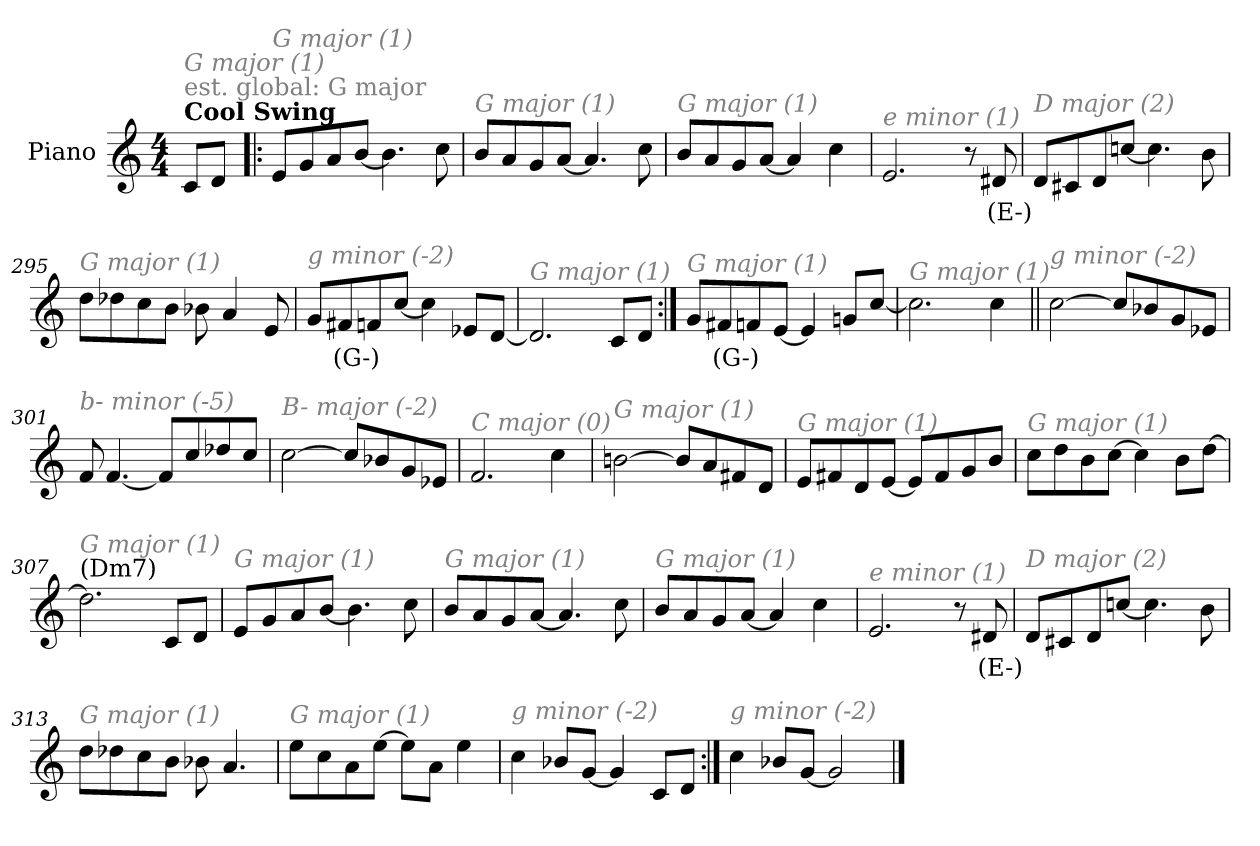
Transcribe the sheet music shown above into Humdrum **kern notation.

**kern	**text
*part1	*part1
*staff1	*staff1
*I"Piano	*
*I'Pno.	*
*clefG2	*
*k[]	*
*M4/4	*
=1	=1
!LO:TX:B:t=Cool Swing	!
!LO:TX:a:color=#808080:t=est. global&colon; G major	!
!LO:TX:i:color=#808080:t=G major (1)	!
8c/L	.
8d/J	.
=290!|:	=290!|:
!LO:TX:i:color=#808080:t=G major (1)	!
8e/L	.
8g/	.
8a/	.
[8b/J	.
4.b\]	.
8cc\	.
=291	=291
!LO:TX:i:color=#808080:t=G major (1)	!
8b/L	.
8a/	.
8g/	.
[8a/J	.
4.a/]	.
8cc\	.
=292	=292
!LO:TX:i:color=#808080:t=G major (1)	!
8b/L	.
8a/	.
8g/	.
[8a/J	.
4a/]	.
4cc\	.
=293	=293
!LO:TX:i:color=#808080:t=e minor (1)	!
2.e/	.
8r	.
8d#Xi/	(E-)
!!LO:LB:g=z
=294	=294
!LO:TX:i:color=#808080:t=D major (2)	!
8d/L	.
8c#X/	.
8d/	.
[8ccn/J	.
4.cc\]	.
8b\	.
=295	=295
!LO:TX:i:color=#808080:t=G major (1)	!
8dd\L	.
8dd-X\	.
8cc\	.
8b\J	.
8b-X\	.
4a/	.
8e/	.
=296	=296
!LO:TX:i:color=#808080:t=g minor (-2)	!
8g/L	.
8f#Xi/	(G-)
8f/	.
[8cc/J	.
4cc\]	.
8e-X/L	.
[8d/J	.
=297	=297
!LO:TX:i:color=#808080:t=G major (1)	!
2.d/]	.
8c/L	.
8d/J	.
!!LO:LB:g=z
=298:|!	=298:|!
!LO:TX:i:color=#808080:t=G major (1)	!
8g/L	.
8f#Xi/	(G-)
8f/	.
[8e/J	.
4e/]	.
8gn/L	.
[8cc/J	.
=299	=299
!LO:TX:i:color=#808080:t=G major (1)	!
2.cc\]	.
4cc\	.
!!LO:LB:g=z
=300||	=300||
!LO:TX:i:color=#808080:t=g minor (-2)	!
[2cc\	.
8cc/L]	.
8b-X/	.
8g/	.
8e-X/J	.
=301	=301
!LO:TX:i:color=#808080:t=b- minor (-5)	!
8f/	.
[4.f/	.
8f/L]	.
8cc/	.
8dd-X/	.
8cc/J	.
=302	=302
!LO:TX:i:color=#808080:t=B- major (-2)	!
[2cc\	.
8cc/L]	.
8b-X/	.
8g/	.
8e-X/J	.
=303	=303
!LO:TX:i:color=#808080:t=C major (0)	!
2.f/	.
4cc\	.
!!LO:LB:g=z
=304	=304
!LO:TX:i:color=#808080:t=G major (1)	!
[2bn\	.
8b/L]	.
8a/	.
8f#X/	.
8d/J	.
=305	=305
!LO:TX:i:color=#808080:t=G major (1)	!
8e/L	.
8f#X/	.
8d/	.
[8e/J	.
8e/L]	.
8f#/	.
8g/	.
8b/J	.
=306	=306
!LO:TX:i:color=#808080:t=G major (1)	!
8cc\L	.
8dd\	.
8b\	.
[8cc\J	.
4cc\]	.
8b\L	.
[8dd\J	.
=307	=307
!LO:TX:a:t=(Dm7)	!
!LO:TX:i:color=#808080:t=G major (1)	!
2.dd\]	.
8c/L	.
8d/J	.
!!LO:LB:g=z
=308	=308
!LO:TX:i:color=#808080:t=G major (1)	!
8e/L	.
8g/	.
8a/	.
[8b/J	.
4.b\]	.
8cc\	.
=309	=309
!LO:TX:i:color=#808080:t=G major (1)	!
8b/L	.
8a/	.
8g/	.
[8a/J	.
4.a/]	.
8cc\	.
=310	=310
!LO:TX:i:color=#808080:t=G major (1)	!
8b/L	.
8a/	.
8g/	.
[8a/J	.
4a/]	.
4cc\	.
=311	=311
!LO:TX:i:color=#808080:t=e minor (1)	!
2.e/	.
8r	.
8d#Xi/	(E-)
!!LO:LB:g=z
=312	=312
!LO:TX:i:color=#808080:t=D major (2)	!
8d/L	.
8c#X/	.
8d/	.
[8ccn/J	.
4.cc\]	.
8b\	.
=313	=313
!LO:TX:i:color=#808080:t=G major (1)	!
8dd\L	.
8dd-X\	.
8cc\	.
8b\J	.
8b-X\	.
4.a/	.
=314	=314
!LO:TX:i:color=#808080:t=G major (1)	!
8ee\L	.
8cc\	.
8a\	.
[8ee\J	.
8ee\L]	.
8a\J	.
4ee\	.
=315	=315
!LO:TX:i:color=#808080:t=g minor (-2)	!
4cc\	.
8b-X/L	.
[8g/J	.
4g/]	.
8c/L	.
8d/J	.
=316:|!	=316:|!
!LO:TX:i:color=#808080:t=g minor (-2)	!
4cc\	.
8b-X/L	.
[8g/J	.
2g/]	.
==	==
*-	*-
